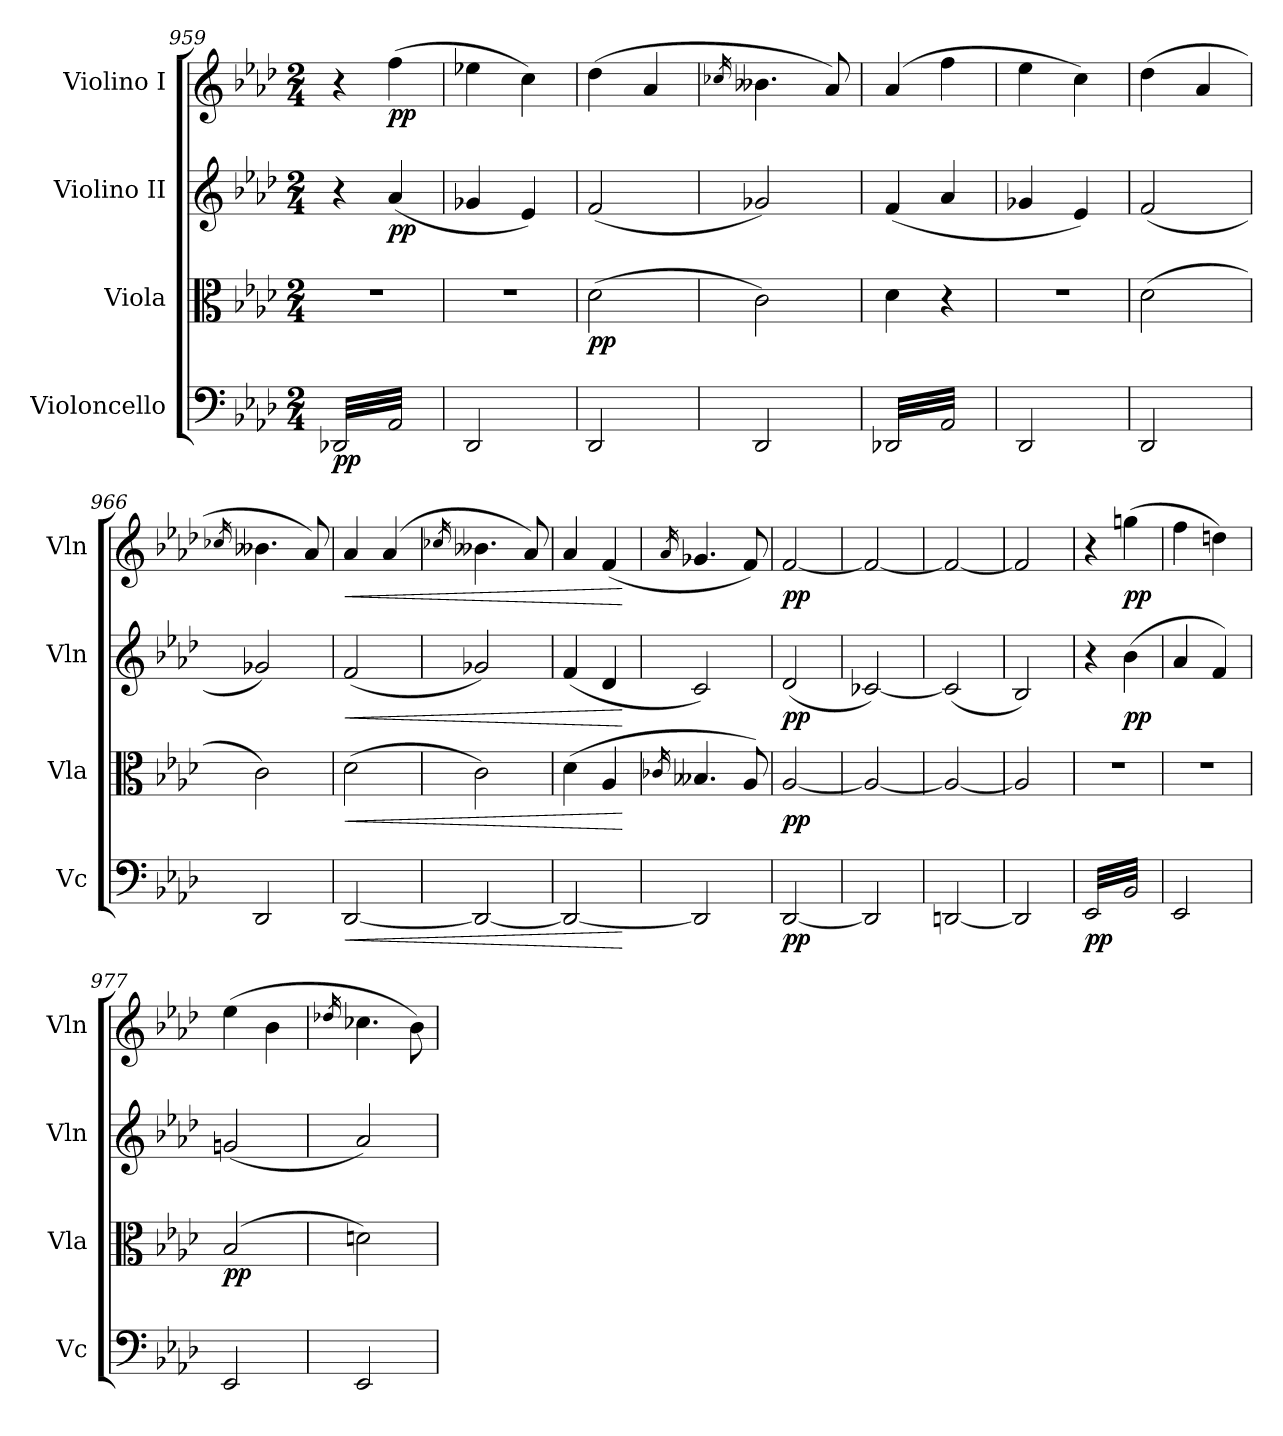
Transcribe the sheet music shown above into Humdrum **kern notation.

**kern	**dynam	**kern	**dynam	**kern	**dynam	**kern	**dynam
*part4	*part4	*part3	*part3	*part2	*part2	*part1	*part1
*staff4	*staff4	*staff3	*staff3	*staff2	*staff2	*staff1	*staff1
*I"Violoncello	*	*I"Viola	*	*I"Violino II	*	*I"Violino I	*
*I'Vc	*	*I'Vla	*	*I'Vln	*	*I'Vln	*
*clefF4	*	*clefC3	*	*clefG2	*	*clefG2	*
*k[b-e-a-d-]	*	*k[b-e-a-d-]	*	*k[b-e-a-d-]	*	*k[b-e-a-d-]	*
*M2/4	*	*M2/4	*	*M2/4	*	*M2/4	*
=959	=959	=959	=959	=959	=959	=959	=959
!	!LO:DY:b	!	!	!	!	!	!
*tremolo	*	*	*	*	*	*	*
(32DD-X/LLL	pp	2r	.	4r	.	4r	.
32AA-/)	.	.	.	.	.	.	.
32DD-X/	.	.	.	.	.	.	.
32AA-/)	.	.	.	.	.	.	.
32DD-X/	.	.	.	.	.	.	.
32AA-/)	.	.	.	.	.	.	.
32DD-X/	.	.	.	.	.	.	.
32AA-/)	.	.	.	.	.	.	.
!	!	!	!	!	!LO:DY:b	!	!LO:DY:b
32DD-X/	.	.	.	(4a-/	pp	(4ff\	pp
32AA-/)	.	.	.	.	.	.	.
32DD-X/	.	.	.	.	.	.	.
32AA-/)	.	.	.	.	.	.	.
32DD-X/	.	.	.	.	.	.	.
32AA-/)	.	.	.	.	.	.	.
32DD-X/	.	.	.	.	.	.	.
32AA-/)JJJ	.	.	.	.	.	.	.
*Xtremolo	*	*	*	*	*	*	*
=960	=960	=960	=960	=960	=960	=960	=960
2DD-/	.	2r	.	4g-X/	.	4ee-X\	.
.	.	.	.	.	.	.	.
.	.	.	.	.	.	.	.
.	.	.	.	.	.	.	.
.	.	.	.	.	.	.	.
.	.	.	.	.	.	.	.
.	.	.	.	.	.	.	.
.	.	.	.	.	.	.	.
.	.	.	.	4e-/)	.	4cc\)	.
=961	=961	=961	=961	=961	=961	=961	=961
!	!	!	!LO:DY:b	!	!	!	!
2DD-/	.	(2d-\	pp	(2f/	.	(4dd-\	.
.	.	.	.	.	.	4a-/	.
!!LO:LB:g=z
=962	=962	=962	=962	=962	=962	=962	=962
.	.	.	.	.	.	16qcc-X/	.
2DD-/	.	2c\)	.	2g-X/)	.	4.b--X\	.
.	.	.	.	.	.	8a-/)	.
=963	=963	=963	=963	=963	=963	=963	=963
*tremolo	*	*	*	*	*	*	*
(32DD-X/LLL	.	4d-\	.	(4f/	.	(4a-/	.
32AA-/)	.	.	.	.	.	.	.
32DD-X/	.	.	.	.	.	.	.
32AA-/)	.	.	.	.	.	.	.
32DD-X/	.	.	.	.	.	.	.
32AA-/)	.	.	.	.	.	.	.
32DD-X/	.	.	.	.	.	.	.
32AA-/)	.	.	.	.	.	.	.
32DD-X/	.	4r	.	4a-/	.	4ff\	.
32AA-/)	.	.	.	.	.	.	.
32DD-X/	.	.	.	.	.	.	.
32AA-/)	.	.	.	.	.	.	.
32DD-X/	.	.	.	.	.	.	.
32AA-/)	.	.	.	.	.	.	.
32DD-X/	.	.	.	.	.	.	.
32AA-/)JJJ	.	.	.	.	.	.	.
*Xtremolo	*	*	*	*	*	*	*
=964	=964	=964	=964	=964	=964	=964	=964
2DD-/	.	2r	.	4g-X/	.	4ee-\	.
.	.	.	.	.	.	.	.
.	.	.	.	.	.	.	.
.	.	.	.	.	.	.	.
.	.	.	.	.	.	.	.
.	.	.	.	.	.	.	.
.	.	.	.	.	.	.	.
.	.	.	.	.	.	.	.
.	.	.	.	4e-/)	.	4cc\)	.
=965	=965	=965	=965	=965	=965	=965	=965
2DD-/	.	(2d-\	.	(2f/	.	(4dd-\	.
.	.	.	.	.	.	4a-/	.
=966	=966	=966	=966	=966	=966	=966	=966
.	.	.	.	.	.	16qcc-X/	.
2DD-/	.	2c\)	.	2g-X/)	.	4.b--X\	.
.	.	.	.	.	.	8a-/)	.
=967	=967	=967	=967	=967	=967	=967	=967
!	!LO:HP:b	!	!LO:HP:b	!	!LO:HP:b	!	!LO:HP:b
[2DD-/	<	(2d-\	<	(2f/	<	4a-/	<
.	.	.	.	.	.	(4a-/	.
=968	=968	=968	=968	=968	=968	=968	=968
.	.	.	.	.	.	16qcc-X/	.
2DD-/_	.	2c\)	.	2g-X/)	.	4.b--X\	.
.	.	.	.	.	.	8a-/)	.
=969	=969	=969	=969	=969	=969	=969	=969
2DD-/_	.	(>4d-\	.	(4f/	.	4a-/	.
.	.	4A-/	.	4d-/	.	(4f/	.
.	[	.	[	.	[	.	[
=970	=970	=970	=970	=970	=970	=970	=970
.	.	16qc-X/	.	.	.	16qa-/	.
2DD-/]	.	4.B--X/	.	2c/)	.	4.g-X/	.
.	.	8A-/)	.	.	.	8f/)	.
=971	=971	=971	=971	=971	=971	=971	=971
!	!LO:DY:b	!	!LO:DY:b	!	!LO:DY:b	!	!LO:DY:b
[2DD-/	pp	[2A-/	pp	(2d-/	pp	[2f/	pp
=972	=972	=972	=972	=972	=972	=972	=972
2DD-/]	.	2A-/_	.	[2c-X/)	.	2f/_	.
=973	=973	=973	=973	=973	=973	=973	=973
[2DDn/	.	2A-/_	.	(2c-/]	.	2f/_	.
=974	=974	=974	=974	=974	=974	=974	=974
2DD/]	.	2A-/]	.	2B-/)	.	2f/]	.
!!LO:PB:g=z
=975	=975	=975	=975	=975	=975	=975	=975
!	!LO:DY:b	!	!	!	!	!	!
*tremolo	*	*	*	*	*	*	*
(32EE-/LLL	pp	2r	.	4r	.	4r	.
32BB-/)	.	.	.	.	.	.	.
32EE-/	.	.	.	.	.	.	.
32BB-/)	.	.	.	.	.	.	.
32EE-/	.	.	.	.	.	.	.
32BB-/)	.	.	.	.	.	.	.
32EE-/	.	.	.	.	.	.	.
32BB-/)	.	.	.	.	.	.	.
!	!	!	!	!	!LO:DY:b	!	!LO:DY:b
32EE-/	.	.	.	(4b-\	pp	(4ggn\	pp
32BB-/)	.	.	.	.	.	.	.
32EE-/	.	.	.	.	.	.	.
32BB-/)	.	.	.	.	.	.	.
32EE-/	.	.	.	.	.	.	.
32BB-/)	.	.	.	.	.	.	.
32EE-/	.	.	.	.	.	.	.
32BB-/)JJJ	.	.	.	.	.	.	.
*Xtremolo	*	*	*	*	*	*	*
=976	=976	=976	=976	=976	=976	=976	=976
2EE-/	.	2r	.	4a-/	.	4ff\	.
.	.	.	.	.	.	.	.
.	.	.	.	.	.	.	.
.	.	.	.	.	.	.	.
.	.	.	.	.	.	.	.
.	.	.	.	.	.	.	.
.	.	.	.	.	.	.	.
.	.	.	.	.	.	.	.
.	.	.	.	4f/)	.	4ddn\)	.
=977	=977	=977	=977	=977	=977	=977	=977
!	!	!	!LO:DY:b	!	!	!	!
2EE-/	.	(2B-/	pp	(2gn/	.	(4ee-\	.
.	.	.	.	.	.	4b-\	.
=978	=978	=978	=978	=978	=978	=978	=978
.	.	.	.	.	.	16qdd-X/	.
2EE-/	.	2dn\)	.	2a-/)	.	4.cc-X\	.
.	.	.	.	.	.	8b-\)	.
=	=	=	=	=	=	=	=
*-	*-	*-	*-	*-	*-	*-	*-
